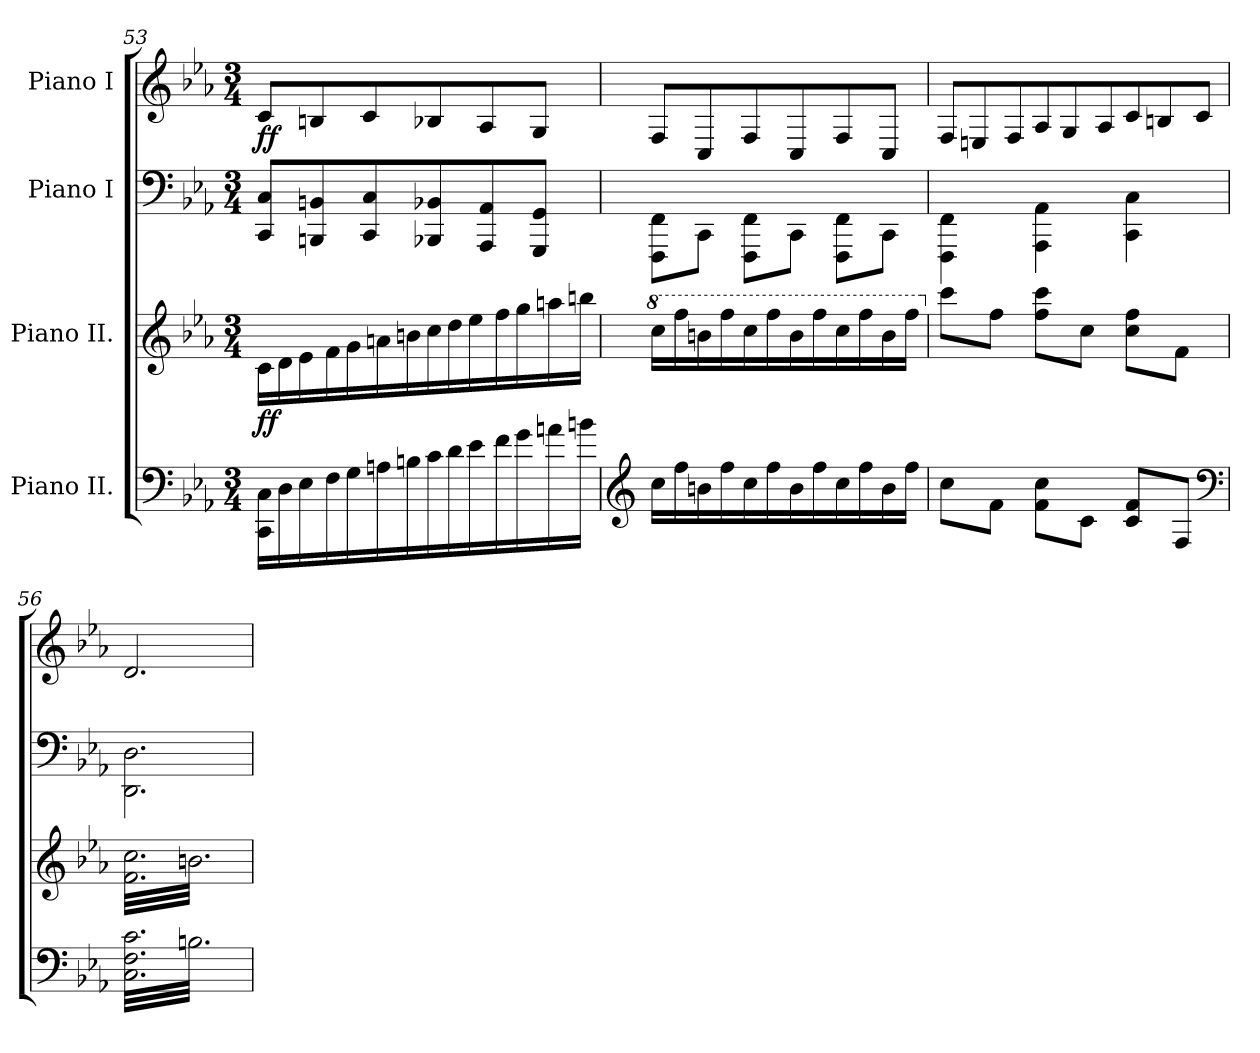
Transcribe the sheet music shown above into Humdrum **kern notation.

**kern	**kern	**dynam	**kern	**kern	**dynam
*part4	*part3	*part3	*part2	*part1	*part1
*staff4	*staff3	*staff3	*staff2	*staff1	*staff1
*I"Piano II.	*I"Piano II.	*	*I"Piano I	*I"Piano I	*
*clefF4	*clefG2	*	*clefF4	*clefG2	*
*k[b-e-a-]	*k[b-e-a-]	*	*k[b-e-a-]	*k[b-e-a-]	*
*M3/4	*M3/4	*	*M3/4	*M3/4	*
*Xtuplet	*Xtuplet	*	*	*	*
=53	=53	=53	=53	=53	=53
56%3CC\ 56%3C\LL	56%3c\LL	ff	8CC/ 8C/L	8c/L	ff
56%3D\	56%3d\	.	.	.	.
56%3E-\	56%3e-\	.	.	.	.
.	.	.	8BBBn/ 8BBn/	8Bn/	.
56%3F\	56%3f\	.	.	.	.
56%3G\	56%3g\	.	.	.	.
.	.	.	8CC/ 8C/	8c/	.
56%3An\	56%3an\	.	.	.	.
56%3Bn\	56%3bn\	.	.	.	.
56%3c\	56%3cc\	.	8BBB-X/ 8BB-X/	8B-X/	.
56%3d\	56%3dd\	.	.	.	.
56%3e-\	56%3ee-\	.	.	.	.
.	.	.	8AAA-/ 8AA-/	8A-/	.
56%3f\	56%3ff\	.	.	.	.
56%3g\	56%3gg\	.	.	.	.
.	.	.	8GGG/ 8GG/J	8G/J	.
56%3an\	56%3aan\	.	.	.	.
56%3bn\JJ	56%3bbn\JJ	.	.	.	.
=54	=54	=54	=54	=54	=54
*clefG2	*	*	*	*	*
*	*8va	*	*	*	*
16cc\LL	16ccc\LL	.	8FFF\ 8FF\L	8F/L	.
16ff\	16fff\	.	.	.	.
16bn\	16bbn\	.	8CC\J	8C/	.
16ff\	16fff\	.	.	.	.
16cc\	16ccc\	.	8FFF\ 8FF\L	8F/	.
16ff\	16fff\	.	.	.	.
16b\	16bb\	.	8CC\J	8C/	.
16ff\	16fff\	.	.	.	.
16cc\	16ccc\	.	8FFF\ 8FF\L	8F/	.
16ff\	16fff\	.	.	.	.
16b\	16bb\	.	8CC\J	8C/J	.
16ff\JJ	16fff\JJ	.	.	.	.
=55	=55	=55	=55	=55	=55
*	*X8va	*	*	*	*
*	*	*	*	*Xtuplet	*
8cc\L	8ccc\L	.	4FFF\ 4FF\	12F/L	.
.	.	.	.	12En/	.
8f\J	8ff\J	.	.	.	.
.	.	.	.	12F/	.
8f\ 8cc\L	8ff\ 8ccc\L	.	4AAA-\ 4AA-\	12A-/	.
.	.	.	.	12G/	.
8c\J	8cc\J	.	.	.	.
.	.	.	.	12A-/	.
8c/ 8f/L	8cc\ 8ff\L	.	4CC\ 4C\	12c/	.
.	.	.	.	12Bn/	.
8F/J	8f\J	.	.	.	.
.	.	.	.	12c/J	.
*clefF4	*	*	*	*	*
=56	=56	=56	=56	=56	=56
*tremolo	*	*	*	*	*
*	*tremolo	*	*	*	*
32C\ 32F\ 32c\LLL	32f\ 32cc\LLL	.	2.DD\ 2.D\	2.d/	.
32B\	32b\	.	.	.	.
32C\ 32F\ 32c\	32f\ 32cc\	.	.	.	.
32B\	32b\	.	.	.	.
32C\ 32F\ 32c\	32f\ 32cc\	.	.	.	.
32B\	32b\	.	.	.	.
32C\ 32F\ 32c\	32f\ 32cc\	.	.	.	.
32B\	32b\	.	.	.	.
32C\ 32F\ 32c\	32f\ 32cc\	.	.	.	.
32B\	32b\	.	.	.	.
32C\ 32F\ 32c\	32f\ 32cc\	.	.	.	.
32B\	32b\	.	.	.	.
32C\ 32F\ 32c\	32f\ 32cc\	.	.	.	.
32B\	32b\	.	.	.	.
32C\ 32F\ 32c\	32f\ 32cc\	.	.	.	.
32B\	32b\	.	.	.	.
32C\ 32F\ 32c\	32f\ 32cc\	.	.	.	.
32B\	32b\	.	.	.	.
32C\ 32F\ 32c\	32f\ 32cc\	.	.	.	.
32B\	32b\	.	.	.	.
32C\ 32F\ 32c\	32f\ 32cc\	.	.	.	.
32B\	32b\	.	.	.	.
32C\ 32F\ 32c\	32f\ 32cc\	.	.	.	.
32B\JJJ	32b\JJJ	.	.	.	.
*	*Xtremolo	*	*	*	*
*Xtremolo	*	*	*	*	*
.	.	.	.	.	.
.	.	.	.	.	.
.	.	.	.	.	.
.	.	.	.	.	.
.	.	.	.	.	.
.	.	.	.	.	.
.	.	.	.	.	.
.	.	.	.	.	.
.	.	.	.	.	.
.	.	.	.	.	.
.	.	.	.	.	.
.	.	.	.	.	.
=	=	=	=	=	=
*-	*-	*-	*-	*-	*-
